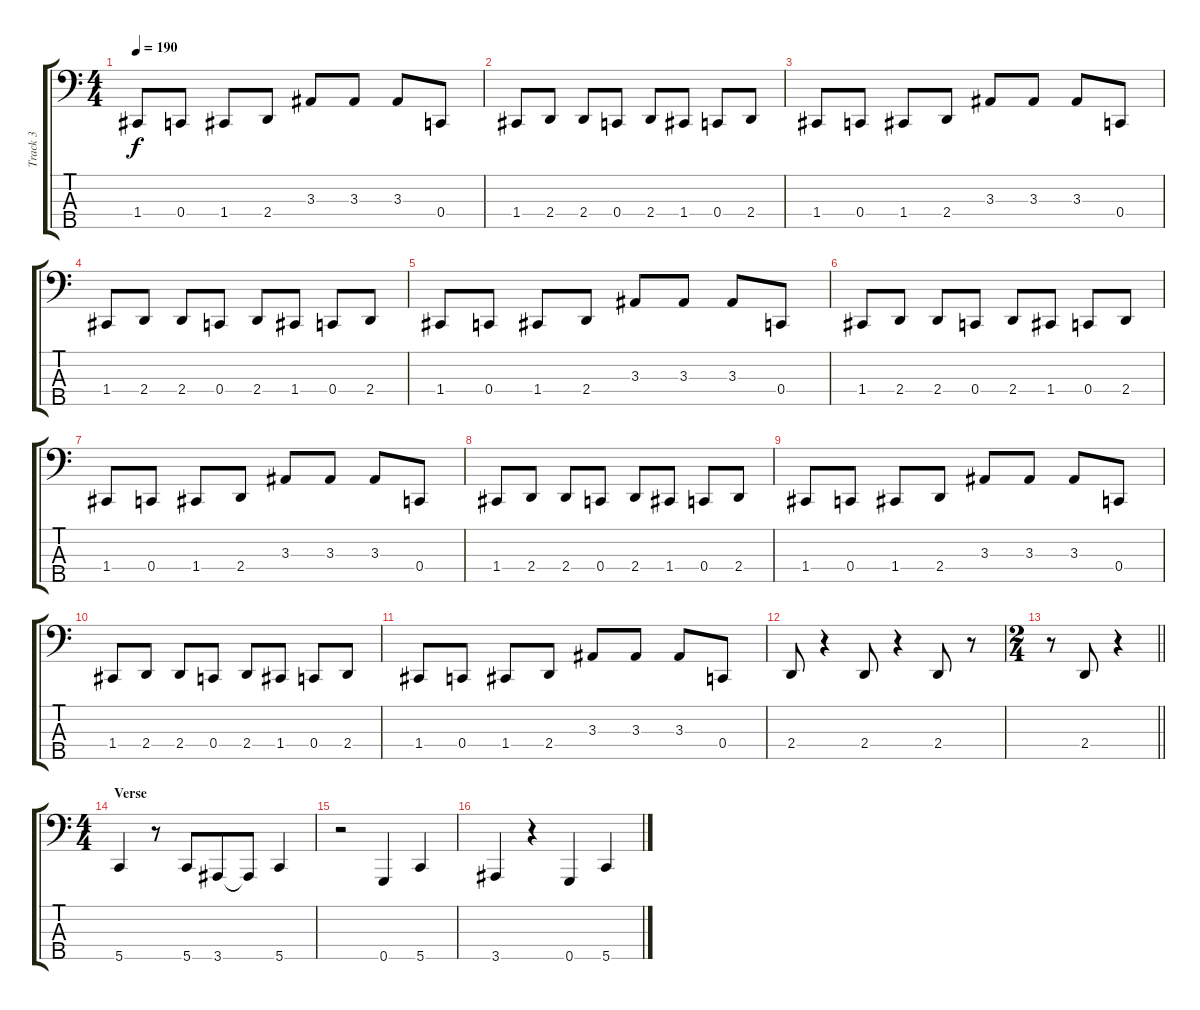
\track ("Track 3" "Track 3") {instrument electricbassfinger}
\staff {score tabs}
\tuning (G2 C2 G1 C1 G0) {hide}
\ts (4 4)
\tempo 190
\clef f4
\ks c
1.4.8{dy f} 0.4.8 1.4.8 2.4.8 3.3.8 3.3.8 3.3.8 0.4.8 |
1.4.8 2.4.8 2.4.8 0.4.8 2.4.8 1.4.8 0.4.8 2.4.8 |
1.4.8 0.4.8 1.4.8 2.4.8 3.3.8 3.3.8 3.3.8 0.4.8 |
1.4.8 2.4.8 2.4.8 0.4.8 2.4.8 1.4.8 0.4.8 2.4.8 |
1.4.8 0.4.8 1.4.8 2.4.8 3.3.8 3.3.8 3.3.8 0.4.8 |
1.4.8 2.4.8 2.4.8 0.4.8 2.4.8 1.4.8 0.4.8 2.4.8 |
1.4.8 0.4.8 1.4.8 2.4.8 3.3.8 3.3.8 3.3.8 0.4.8 |
1.4.8 2.4.8 2.4.8 0.4.8 2.4.8 1.4.8 0.4.8 2.4.8 |
1.4.8 0.4.8 1.4.8 2.4.8 3.3.8 3.3.8 3.3.8 0.4.8 |
1.4.8 2.4.8 2.4.8 0.4.8 2.4.8 1.4.8 0.4.8 2.4.8 |
1.4.8 0.4.8 1.4.8 2.4.8 3.3.8 3.3.8 3.3.8 0.4.8 |
2.4.8 r.4 2.4.8 r.4 2.4.8 r.8 |
\ts (2 4)
\barLineRight lightlight
r.8 2.4.8 r.4 |
\ts (4 4)
\section ("" "Verse")
5.5.4 r.8 5.5.8{beam merge} 3.5.8 3.5{t}.8 5.5.4 |
r.2 0.5.4 5.5.4 |
3.5.4 r.4 0.5.4 5.5.4
